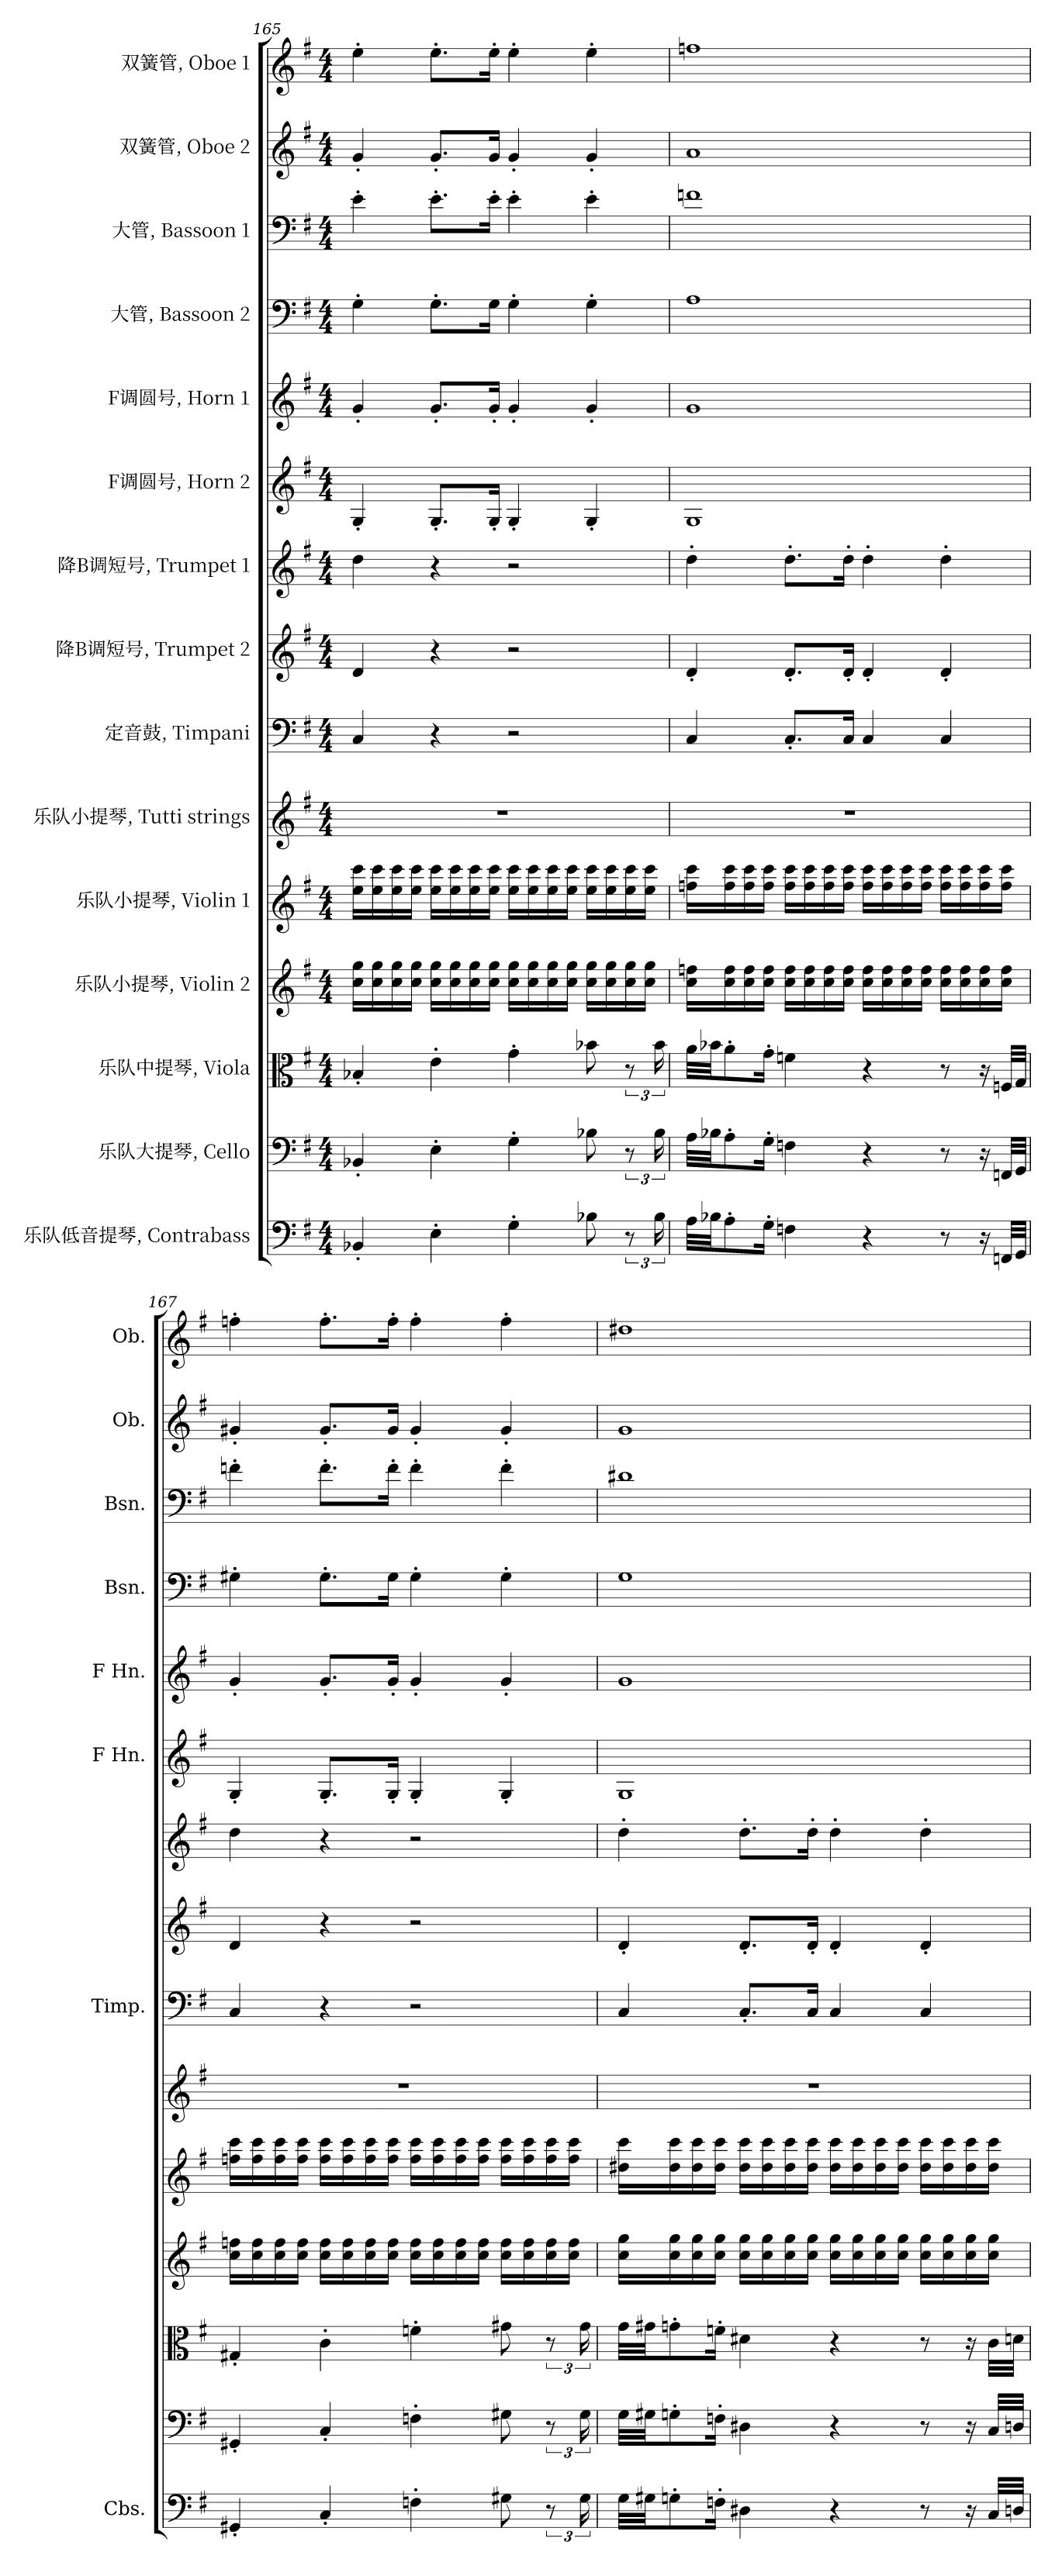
**kern	**kern	**kern	**kern	**kern	**kern	**kern	**kern	**kern	**kern	**kern	**kern	**kern	**kern	**kern
*part15	*part14	*part13	*part12	*part11	*part10	*part9	*part8	*part7	*part6	*part5	*part4	*part3	*part2	*part1
*staff15	*staff14	*staff13	*staff12	*staff11	*staff10	*staff9	*staff8	*staff7	*staff6	*staff5	*staff4	*staff3	*staff2	*staff1
*I"乐队低音提琴, Contrabass	*I"乐队大提琴, Cello	*I"乐队中提琴, Viola	*I"乐队小提琴, Violin 2	*I"乐队小提琴, Violin 1	*I"乐队小提琴, Tutti strings	*I"定音鼓, Timpani	*I"降B调短号, Trumpet 2	*I"降B调短号, Trumpet 1	*I"F调圆号, Horn 2	*I"F调圆号, Horn 1	*I"大管, Bassoon 2	*I"大管, Bassoon 1	*I"双簧管, Oboe 2	*I"双簧管, Oboe 1
*I'Cbs.	*	*	*	*	*	*I'Timp.	*	*	*I'F Hn.	*I'F Hn.	*I'Bsn.	*I'Bsn.	*I'Ob.	*I'Ob.
!!LO:PB:g=z
*clefF4	*clefF4	*clefC3	*clefG2	*clefG2	*clefG2	*clefF4	*clefG2	*clefG2	*clefG2	*clefG2	*clefF4	*clefF4	*clefG2	*clefG2
*ITrd7c12	*	*	*	*	*	*	*ITrd1c2	*ITrd1c2	*ITrd4c7	*ITrd4c7	*	*	*	*
*k[f#]	*k[f#]	*k[f#]	*k[f#]	*k[f#]	*k[f#]	*k[f#]	*k[b-]	*k[b-]	*k[]	*k[]	*k[f#]	*k[f#]	*k[f#]	*k[f#]
*M4/4	*M4/4	*M4/4	*M4/4	*M4/4	*M4/4	*M4/4	*M4/4	*M4/4	*M4/4	*M4/4	*M4/4	*M4/4	*M4/4	*M4/4
=165	=165	=165	=165	=165	=165	=165	=165	=165	=165	=165	=165	=165	=165	=165
4BBB-X'/	4BB-X'/	4B-X'/	16cc\ 16gg\LL	16ee\ 16ccc\LL	1r	4C/	4c/	4cc\	4C'/	4c'/	4G'\	4e'\	4g'/	4ee'\
.	.	.	16cc\ 16gg\	16ee\ 16ccc\	.	.	.	.	.	.	.	.	.	.
.	.	.	16cc\ 16gg\	16ee\ 16ccc\	.	.	.	.	.	.	.	.	.	.
.	.	.	16cc\ 16gg\JJ	16ee\ 16ccc\JJ	.	.	.	.	.	.	.	.	.	.
4EE'\	4E'\	4e'\	16cc\ 16gg\LL	16ee\ 16ccc\LL	.	4r	4r	4r	8.C'/L	8.c'/L	8.G'\L	8.e'\L	8.g'/L	8.ee'\L
.	.	.	16cc\ 16gg\	16ee\ 16ccc\	.	.	.	.	.	.	.	.	.	.
.	.	.	16cc\ 16gg\	16ee\ 16ccc\	.	.	.	.	.	.	.	.	.	.
.	.	.	16cc\ 16gg\JJ	16ee\ 16ccc\JJ	.	.	.	.	16C'/Jk	16c'/Jk	16G\Jk	16e'\Jk	16g/Jk	16ee'\Jk
4GG'\	4G'\	4g'\	16cc\ 16gg\LL	16ee\ 16ccc\LL	.	2r	2r	2r	4C'/	4c'/	4G'\	4e'\	4g'/	4ee'\
.	.	.	16cc\ 16gg\	16ee\ 16ccc\	.	.	.	.	.	.	.	.	.	.
.	.	.	16cc\ 16gg\	16ee\ 16ccc\	.	.	.	.	.	.	.	.	.	.
.	.	.	16cc\ 16gg\JJ	16ee\ 16ccc\JJ	.	.	.	.	.	.	.	.	.	.
8BB-X\	8B-X\	8b-X\	16cc\ 16gg\LL	16ee\ 16ccc\LL	.	.	.	.	4C'/	4c'/	4G'\	4e'\	4g'/	4ee'\
.	.	.	16cc\ 16gg\	16ee\ 16ccc\	.	.	.	.	.	.	.	.	.	.
12r	12r	12r	16cc\ 16gg\	16ee\ 16ccc\	.	.	.	.	.	.	.	.	.	.
.	.	.	16cc\ 16gg\JJ	16ee\ 16ccc\JJ	.	.	.	.	.	.	.	.	.	.
24BB-\	24B-\	24b-\	.	.	.	.	.	.	.	.	.	.	.	.
!!LO:PB:g=z
=166	=166	=166	=166	=166	=166	=166	=166	=166	=166	=166	=166	=166	=166	=166
32AA\LLL	32A\LLL	32a\LLL	16cc\ 16ffn\LL	16ffn\ 16ccc\LL	1r	4C/	4c'/	4cc'\	1C	1c	1A	1fn	1a	1ffn
32BB-X\JJ	32B-X\JJ	32b-X\JJ	.	.	.	.	.	.	.	.	.	.	.	.
8AA'\	8A'\	8a'\	16cc\ 16ff\	16ff\ 16ccc\	.	.	.	.	.	.	.	.	.	.
.	.	.	16cc\ 16ff\	16ff\ 16ccc\	.	.	.	.	.	.	.	.	.	.
16GG'\Jk	16G'\Jk	16g'\Jk	16cc\ 16ff\JJ	16ff\ 16ccc\JJ	.	.	.	.	.	.	.	.	.	.
4FFn\	4Fn\	4fn\	16cc\ 16ff\LL	16ff\ 16ccc\LL	.	8.C'/L	8.c'/L	8.cc'\L	.	.	.	.	.	.
.	.	.	16cc\ 16ff\	16ff\ 16ccc\	.	.	.	.	.	.	.	.	.	.
.	.	.	16cc\ 16ff\	16ff\ 16ccc\	.	.	.	.	.	.	.	.	.	.
.	.	.	16cc\ 16ff\JJ	16ff\ 16ccc\JJ	.	16C/Jk	16c'/Jk	16cc'\Jk	.	.	.	.	.	.
4r	4r	4r	16cc\ 16ff\LL	16ff\ 16ccc\LL	.	4C/	4c'/	4cc'\	.	.	.	.	.	.
.	.	.	16cc\ 16ff\	16ff\ 16ccc\	.	.	.	.	.	.	.	.	.	.
.	.	.	16cc\ 16ff\	16ff\ 16ccc\	.	.	.	.	.	.	.	.	.	.
.	.	.	16cc\ 16ff\JJ	16ff\ 16ccc\JJ	.	.	.	.	.	.	.	.	.	.
8r	8r	8r	16cc\ 16ff\LL	16ff\ 16ccc\LL	.	4C/	4c'/	4cc'\	.	.	.	.	.	.
.	.	.	16cc\ 16ff\	16ff\ 16ccc\	.	.	.	.	.	.	.	.	.	.
16r	16r	16r	16cc\ 16ff\	16ff\ 16ccc\	.	.	.	.	.	.	.	.	.	.
32FFFn/LLL	32FFn/LLL	32Fn/LLL	16cc\ 16ff\JJ	16ff\ 16ccc\JJ	.	.	.	.	.	.	.	.	.	.
32GGG/JJJ	32GG/JJJ	32G/JJJ	.	.	.	.	.	.	.	.	.	.	.	.
!!LO:PB:g=z
=167	=167	=167	=167	=167	=167	=167	=167	=167	=167	=167	=167	=167	=167	=167
4GGG#X'/	4GG#X'/	4G#X'/	16cc\ 16ffn\LL	16ffn\ 16ccc\LL	1r	4C/	4c/	4cc\	4C'/	4c'/	4G#X'\	4fn'\	4g#X'/	4ffn'\
.	.	.	16cc\ 16ff\	16ff\ 16ccc\	.	.	.	.	.	.	.	.	.	.
.	.	.	16cc\ 16ff\	16ff\ 16ccc\	.	.	.	.	.	.	.	.	.	.
.	.	.	16cc\ 16ff\JJ	16ff\ 16ccc\JJ	.	.	.	.	.	.	.	.	.	.
4CC'/	4C'/	4c'\	16cc\ 16ff\LL	16ff\ 16ccc\LL	.	4r	4r	4r	8.C'/L	8.c'/L	8.G#'\L	8.f'\L	8.g#'/L	8.ff'\L
.	.	.	16cc\ 16ff\	16ff\ 16ccc\	.	.	.	.	.	.	.	.	.	.
.	.	.	16cc\ 16ff\	16ff\ 16ccc\	.	.	.	.	.	.	.	.	.	.
.	.	.	16cc\ 16ff\JJ	16ff\ 16ccc\JJ	.	.	.	.	16C'/Jk	16c'/Jk	16G#\Jk	16f'\Jk	16g#/Jk	16ff'\Jk
4FFn'\	4Fn'\	4fn'\	16cc\ 16ff\LL	16ff\ 16ccc\LL	.	2r	2r	2r	4C'/	4c'/	4G#'\	4f'\	4g#'/	4ff'\
.	.	.	16cc\ 16ff\	16ff\ 16ccc\	.	.	.	.	.	.	.	.	.	.
.	.	.	16cc\ 16ff\	16ff\ 16ccc\	.	.	.	.	.	.	.	.	.	.
.	.	.	16cc\ 16ff\JJ	16ff\ 16ccc\JJ	.	.	.	.	.	.	.	.	.	.
8GG#X\	8G#X\	8g#X\	16cc\ 16ff\LL	16ff\ 16ccc\LL	.	.	.	.	4C'/	4c'/	4G#'\	4f'\	4g#'/	4ff'\
.	.	.	16cc\ 16ff\	16ff\ 16ccc\	.	.	.	.	.	.	.	.	.	.
12r	12r	12r	16cc\ 16ff\	16ff\ 16ccc\	.	.	.	.	.	.	.	.	.	.
.	.	.	16cc\ 16ff\JJ	16ff\ 16ccc\JJ	.	.	.	.	.	.	.	.	.	.
24GG#\	24G#\	24g#\	.	.	.	.	.	.	.	.	.	.	.	.
!!LO:PB:g=z
=168	=168	=168	=168	=168	=168	=168	=168	=168	=168	=168	=168	=168	=168	=168
32GG\LLL	32G\LLL	32g\LLL	16cc\ 16gg\LL	16dd#X\ 16ccc\LL	1r	4C/	4c'/	4cc'\	1C	1c	1G	1d#X	1g	1dd#X
32GG#X\JJ	32G#X\JJ	32g#X\JJ	.	.	.	.	.	.	.	.	.	.	.	.
8GGn'\	8Gn'\	8gn'\	16cc\ 16gg\	16dd#\ 16ccc\	.	.	.	.	.	.	.	.	.	.
.	.	.	16cc\ 16gg\	16dd#\ 16ccc\	.	.	.	.	.	.	.	.	.	.
16FFn'\Jk	16Fn'\Jk	16fn'\Jk	16cc\ 16gg\JJ	16dd#\ 16ccc\JJ	.	.	.	.	.	.	.	.	.	.
4DD#X\	4D#X\	4d#X\	16cc\ 16gg\LL	16dd#\ 16ccc\LL	.	8.C'/L	8.c'/L	8.cc'\L	.	.	.	.	.	.
.	.	.	16cc\ 16gg\	16dd#\ 16ccc\	.	.	.	.	.	.	.	.	.	.
.	.	.	16cc\ 16gg\	16dd#\ 16ccc\	.	.	.	.	.	.	.	.	.	.
.	.	.	16cc\ 16gg\JJ	16dd#\ 16ccc\JJ	.	16C/Jk	16c'/Jk	16cc'\Jk	.	.	.	.	.	.
4r	4r	4r	16cc\ 16gg\LL	16dd#\ 16ccc\LL	.	4C/	4c'/	4cc'\	.	.	.	.	.	.
.	.	.	16cc\ 16gg\	16dd#\ 16ccc\	.	.	.	.	.	.	.	.	.	.
.	.	.	16cc\ 16gg\	16dd#\ 16ccc\	.	.	.	.	.	.	.	.	.	.
.	.	.	16cc\ 16gg\JJ	16dd#\ 16ccc\JJ	.	.	.	.	.	.	.	.	.	.
8r	8r	8r	16cc\ 16gg\LL	16dd#\ 16ccc\LL	.	4C/	4c'/	4cc'\	.	.	.	.	.	.
.	.	.	16cc\ 16gg\	16dd#\ 16ccc\	.	.	.	.	.	.	.	.	.	.
16r	16r	16r	16cc\ 16gg\	16dd#\ 16ccc\	.	.	.	.	.	.	.	.	.	.
32CC/LLL	32C/LLL	32c\LLL	16cc\ 16gg\JJ	16dd#\ 16ccc\JJ	.	.	.	.	.	.	.	.	.	.
32DDn/JJJ	32Dn/JJJ	32dn\JJJ	.	.	.	.	.	.	.	.	.	.	.	.
=	=	=	=	=	=	=	=	=	=	=	=	=	=	=
*-	*-	*-	*-	*-	*-	*-	*-	*-	*-	*-	*-	*-	*-	*-
